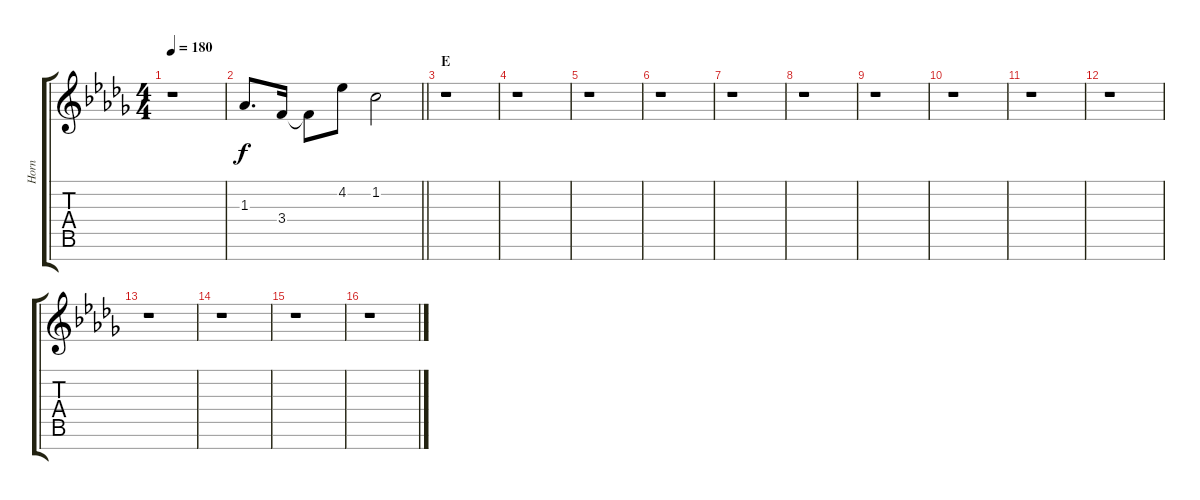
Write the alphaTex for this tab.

\track ("Horn" "Horn") {instrument frenchhorn}
\staff {score tabs}
\tuning (E5 B4 G4 D4 A3 E3 B2) {hide}
\ts (4 4)
\tempo 180
\clef g2
\ks db
r.1{dy f} |
\barLineRight lightlight
1.3.8{d} 3.4.16 3.4{t}.8 4.2.8 1.2.2 |
\section ("" "E")
r.1 |
r.1 |
r.1 |
r.1 |
r.1 |
r.1 |
r.1 |
r.1 |
r.1 |
r.1 |
r.1 |
r.1 |
r.1 |
r.1
